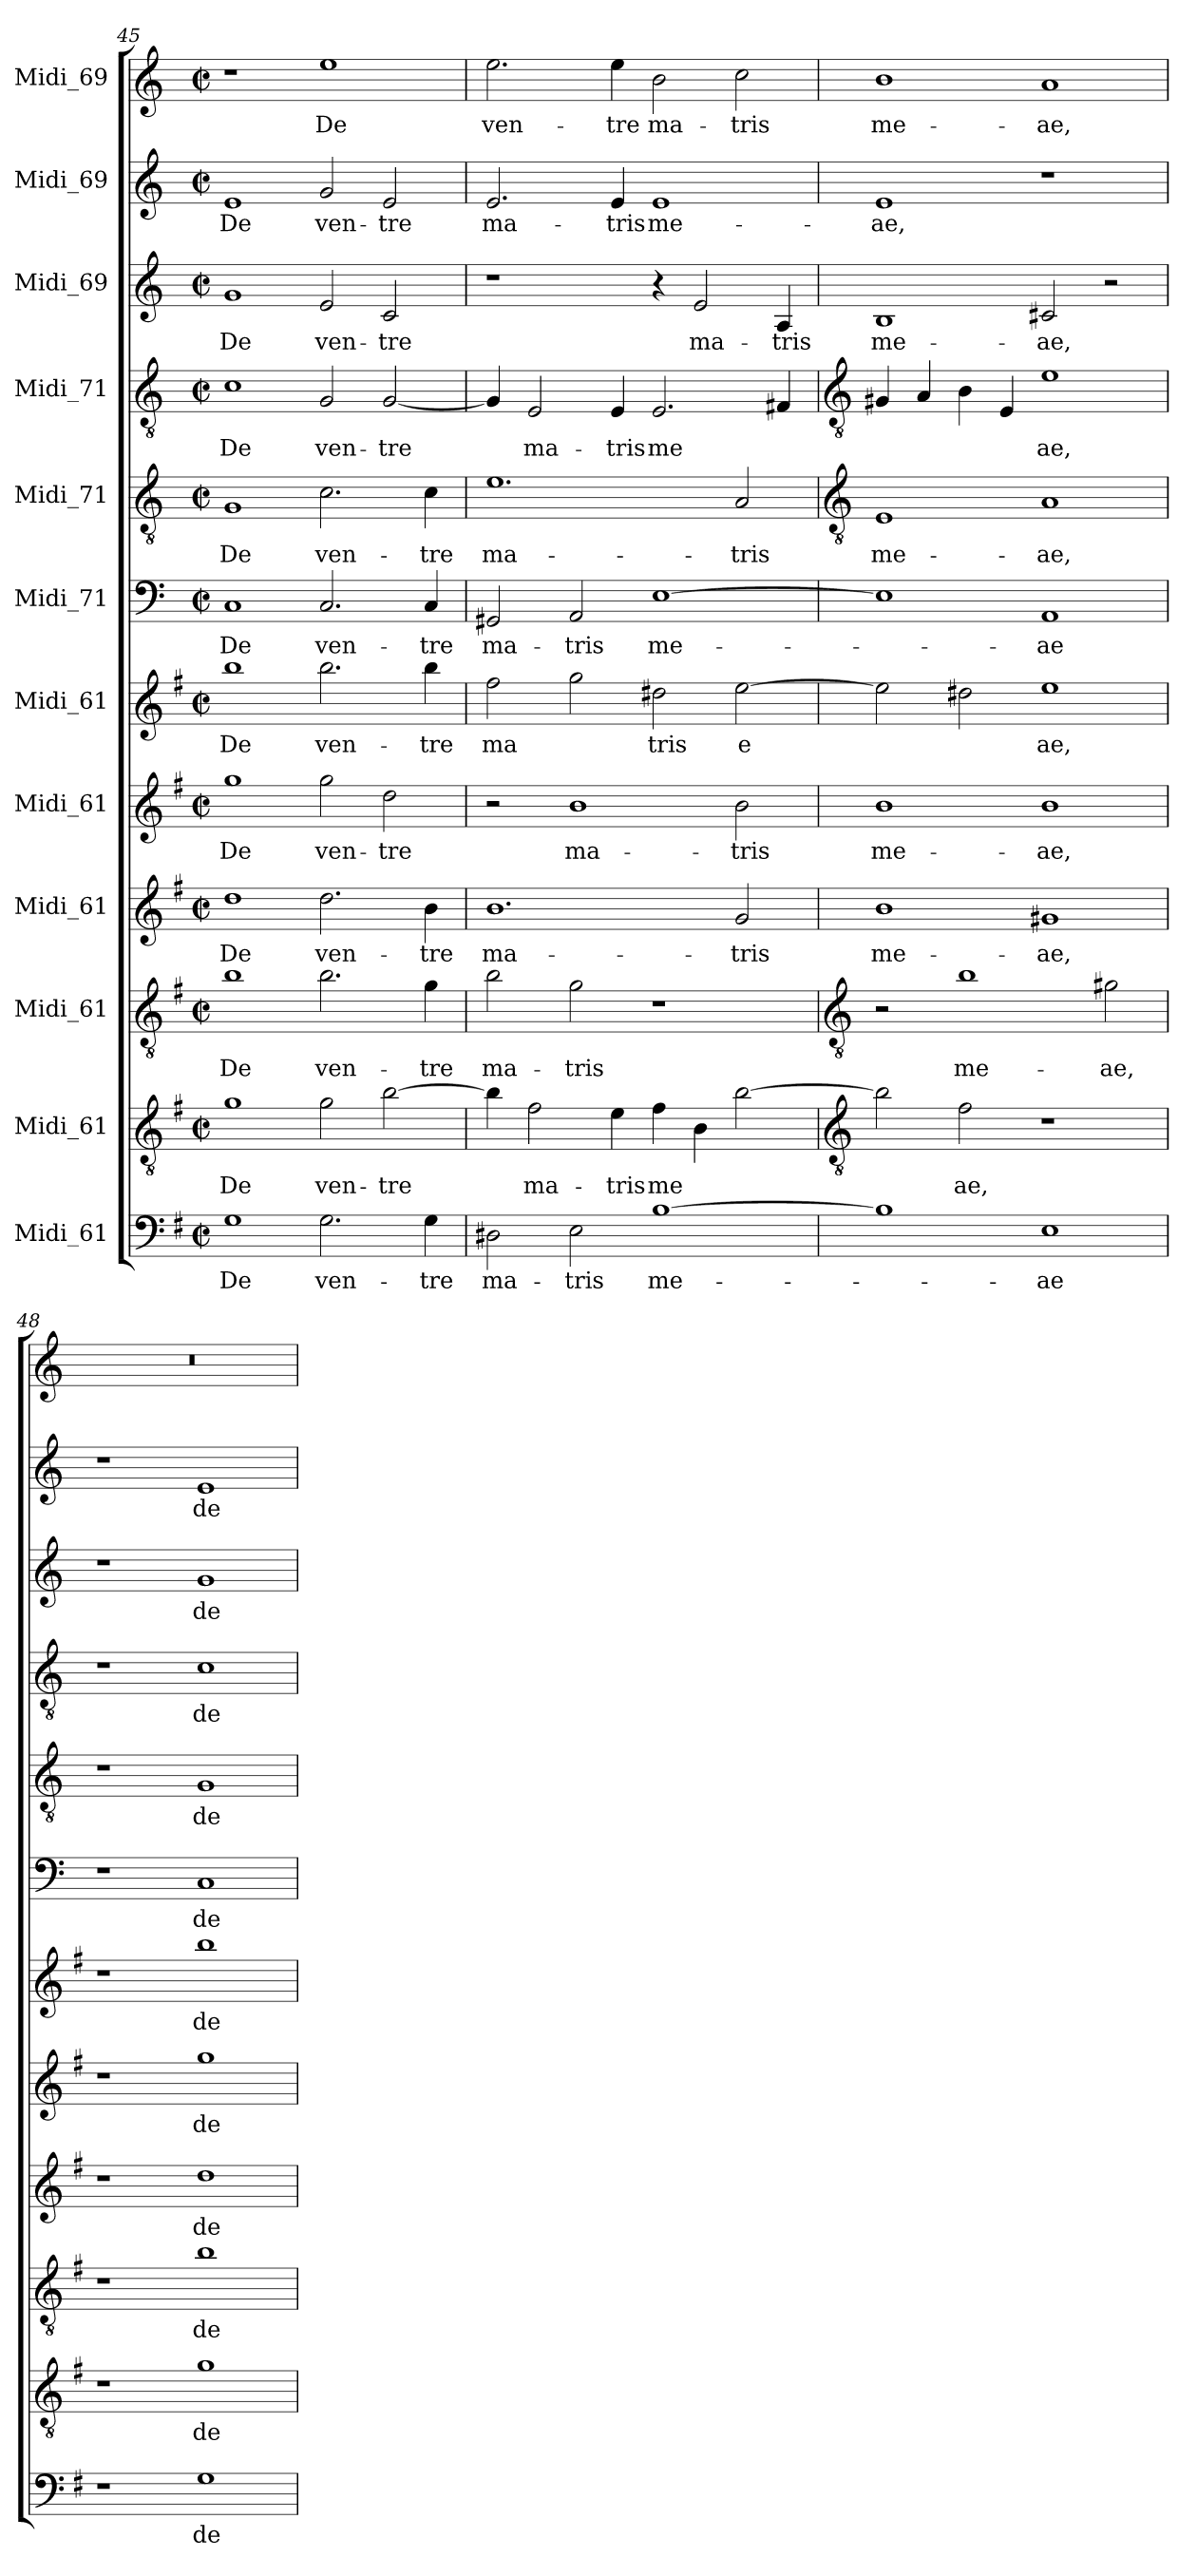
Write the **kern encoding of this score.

**kern	**text	**kern	**text	**kern	**text	**kern	**text	**kern	**text	**kern	**text	**kern	**text	**kern	**text	**kern	**text	**kern	**text	**kern	**text	**kern	**text
*part12	*part12	*part11	*part11	*part10	*part10	*part9	*part9	*part8	*part8	*part7	*part7	*part6	*part6	*part5	*part5	*part4	*part4	*part3	*part3	*part2	*part2	*part1	*part1
*staff12	*staff12	*staff11	*staff11	*staff10	*staff10	*staff9	*staff9	*staff8	*staff8	*staff7	*staff7	*staff6	*staff6	*staff5	*staff5	*staff4	*staff4	*staff3	*staff3	*staff2	*staff2	*staff1	*staff1
*I"Midi_61	*	*I"Midi_61	*	*I"Midi_61	*	*I"Midi_61	*	*I"Midi_61	*	*I"Midi_61	*	*I"Midi_71	*	*I"Midi_71	*	*I"Midi_71	*	*I"Midi_69	*	*I"Midi_69	*	*I"Midi_69	*
*clefF4	*	*clefGv2	*	*clefGv2	*	*clefG2	*	*clefG2	*	*clefG2	*	*clefF4	*	*clefGv2	*	*clefGv2	*	*clefG2	*	*clefG2	*	*clefG2	*
*ITrd4c7	*	*ITrd4c7	*	*ITrd4c7	*	*ITrd4c7	*	*ITrd4c7	*	*ITrd4c7	*	*	*	*	*	*	*	*	*	*	*	*	*
*k[]	*	*k[]	*	*k[]	*	*k[]	*	*k[]	*	*k[]	*	*k[]	*	*k[]	*	*k[]	*	*k[]	*	*k[]	*	*k[]	*
*C:	*	*C:	*	*C:	*	*C:	*	*C:	*	*C:	*	*C:	*	*C:	*	*C:	*	*C:	*	*C:	*	*C:	*
*M4/2	*	*M4/2	*	*M4/2	*	*M4/2	*	*M4/2	*	*M4/2	*	*M4/2	*	*M4/2	*	*M4/2	*	*M4/2	*	*M4/2	*	*M4/2	*
*met(c|)	*	*met(c|)	*	*met(c|)	*	*met(c|)	*	*met(c|)	*	*met(c|)	*	*met(c|)	*	*met(c|)	*	*met(c|)	*	*met(c|)	*	*met(c|)	*	*met(c|)	*
=45	=45	=45	=45	=45	=45	=45	=45	=45	=45	=45	=45	=45	=45	=45	=45	=45	=45	=45	=45	=45	=45	=45	=45
!	!LO:LY:b	!	!LO:LY:b	!	!LO:LY:b	!	!LO:LY:b	!	!LO:LY:b	!	!LO:LY:b	!	!LO:LY:b	!	!LO:LY:b	!	!LO:LY:b	!	!LO:LY:b	!	!LO:LY:b	!	!
1C	De	1c	De	1e	De	1g	De	1cc	De	1ee	De	1C	De	1G	De	1c	De	1g	De	1e	De	1r	.
!	!LO:LY:b	!	!LO:LY:b	!	!LO:LY:b	!	!LO:LY:b	!	!LO:LY:b	!	!LO:LY:b	!	!LO:LY:b	!	!LO:LY:b	!	!LO:LY:b	!	!LO:LY:b	!	!LO:LY:b	!	!LO:LY:b
2.C	ven-	2c	ven-	2.e	ven-	2.g	ven-	2cc	ven-	2.ee	ven-	2.C	ven-	2.c	ven-	2G	ven-	2e	ven-	2g	ven-	1ee	De
!	!	!	!LO:LY:b	!	!	!	!	!	!LO:LY:b	!	!	!	!	!	!	!	!LO:LY:b	!	!LO:LY:b	!	!LO:LY:b	!	!
.	.	[2e	-tre	.	.	.	.	2g	-tre	.	.	.	.	.	.	[2G	-tre	2c	-tre	2e	-tre	.	.
!	!LO:LY:b	!	!	!	!LO:LY:b	!	!LO:LY:b	!	!	!	!LO:LY:b	!	!LO:LY:b	!	!LO:LY:b	!	!	!	!	!	!	!	!
4C	-tre	.	.	4c	-tre	4e	-tre	.	.	4ee	-tre	4C	-tre	4c	-tre	.	.	.	.	.	.	.	.
=46	=46	=46	=46	=46	=46	=46	=46	=46	=46	=46	=46	=46	=46	=46	=46	=46	=46	=46	=46	=46	=46	=46	=46
!	!LO:LY:b	!	!	!	!LO:LY:b	!	!LO:LY:b	!	!	!	!LO:LY:b	!	!LO:LY:b	!	!LO:LY:b	!	!	!	!	!	!LO:LY:b	!	!LO:LY:b
2GG#X	ma-	4e]	.	2e	ma-	1.e	ma-	2r	.	2b	ma	2GG#X	ma-	1.e	ma-	4G]	.	1r	.	2.e	ma-	2.ee	ven-
!	!	!	!LO:LY:b	!	!	!	!	!	!	!	!	!	!	!	!	!	!LO:LY:b	!	!	!	!	!	!
.	.	2B	ma-	.	.	.	.	.	.	.	.	.	.	.	.	2E	ma-	.	.	.	.	.	.
!	!LO:LY:b	!	!	!	!LO:LY:b	!	!	!	!LO:LY:b	!	!	!	!LO:LY:b	!	!	!	!	!	!	!	!	!	!
2AA	-tris	.	.	2c	-tris	.	.	1e	ma-	2cc	.	2AA	-tris	.	.	.	.	.	.	.	.	.	.
!	!	!	!LO:LY:b	!	!	!	!	!	!	!	!	!	!	!	!	!	!LO:LY:b	!	!	!	!LO:LY:b	!	!LO:LY:b
.	.	4A	-tris	.	.	.	.	.	.	.	.	.	.	.	.	4E	-tris	.	.	4e	-tris	4ee	-tre
!	!LO:LY:b	!	!LO:LY:b	!	!	!	!	!	!	!	!LO:LY:b	!	!LO:LY:b	!	!	!	!LO:LY:b	!	!	!	!LO:LY:b	!	!LO:LY:b
[1E	me-	4B	me	1r	.	.	.	.	.	2g#X	tris	[1E	me-	.	.	2.E	me	4r	.	1e	me-	2b	ma-
!	!	!	!	!	!	!	!	!	!	!	!	!	!	!	!	!	!	!	!LO:LY:b	!	!	!	!
.	.	4E	.	.	.	.	.	.	.	.	.	.	.	.	.	.	.	2e	ma-	.	.	.	.
!	!	!	!	!	!	!	!LO:LY:b	!	!LO:LY:b	!	!LO:LY:b	!	!	!	!LO:LY:b	!	!	!	!	!	!	!	!LO:LY:b
.	.	[2e	.	.	.	2c	-tris	2e	-tris	[2a	e	.	.	2A	-tris	.	.	.	.	.	.	2cc	-tris
!	!	!	!	!	!	!	!	!	!	!	!	!	!	!	!	!	!	!	!LO:LY:b	!	!	!	!
.	.	.	.	.	.	.	.	.	.	.	.	.	.	.	.	4F#X	.	4A	-tris	.	.	.	.
!!LO:LB:g=z
=47	=47	=47	=47	=47	=47	=47	=47	=47	=47	=47	=47	=47	=47	=47	=47	=47	=47	=47	=47	=47	=47	=47	=47
*	*	*clefGv2	*	*clefGv2	*	*	*	*	*	*	*	*	*	*clefGv2	*	*clefGv2	*	*	*	*	*	*	*
!	!	!	!	!	!	!	!LO:LY:b	!	!LO:LY:b	!	!	!	!	!	!LO:LY:b	!	!	!	!LO:LY:b	!	!LO:LY:b	!	!LO:LY:b
1E]	.	2e]	.	2r	.	1e	me-	1e	me-	2a]	.	1E]	.	1E	me-	4G#X	.	1B	me-	1e	-ae,	1b	me-
.	.	.	.	.	.	.	.	.	.	.	.	.	.	.	.	4A	.	.	.	.	.	.	.
!	!	!	!LO:LY:b	!	!LO:LY:b	!	!	!	!	!	!	!	!	!	!	!	!	!	!	!	!	!	!
.	.	2B	ae,	1e	me-	.	.	.	.	2g#	.	.	.	.	.	4B	.	.	.	.	.	.	.
.	.	.	.	.	.	.	.	.	.	.	.	.	.	.	.	4E	.	.	.	.	.	.	.
!	!LO:LY:b	!	!	!	!	!	!LO:LY:b	!	!LO:LY:b	!	!LO:LY:b	!	!LO:LY:b	!	!LO:LY:b	!	!LO:LY:b	!	!LO:LY:b	!	!	!	!LO:LY:b
1AA	-ae	1r	.	.	.	1c#X	-ae,	1e	-ae,	1a	ae,	1AA	-ae	1A	-ae,	1e	ae,	2c#X	-ae,	1r	.	1a	-ae,
!	!	!	!	!	!LO:LY:b	!	!	!	!	!	!	!	!	!	!	!	!	!	!	!	!	!	!
.	.	.	.	2c#X	-ae,	.	.	.	.	.	.	.	.	.	.	.	.	2r	.	.	.	.	.
=48	=48	=48	=48	=48	=48	=48	=48	=48	=48	=48	=48	=48	=48	=48	=48	=48	=48	=48	=48	=48	=48	=48	=48
1r	.	1r	.	1r	.	1r	.	1r	.	1r	.	1r	.	1r	.	1r	.	1r	.	1r	.	0r	.
!	!LO:LY:b	!	!LO:LY:b	!	!LO:LY:b	!	!LO:LY:b	!	!LO:LY:b	!	!LO:LY:b	!	!LO:LY:b	!	!LO:LY:b	!	!LO:LY:b	!	!LO:LY:b	!	!LO:LY:b	!	!
1C	de	1c	de	1e	de	1g	de	1cc	de	1ee	de	1C	de	1G	de	1c	de	1g	de	1e	de	.	.
=	=	=	=	=	=	=	=	=	=	=	=	=	=	=	=	=	=	=	=	=	=	=	=
*-	*-	*-	*-	*-	*-	*-	*-	*-	*-	*-	*-	*-	*-	*-	*-	*-	*-	*-	*-	*-	*-	*-	*-
